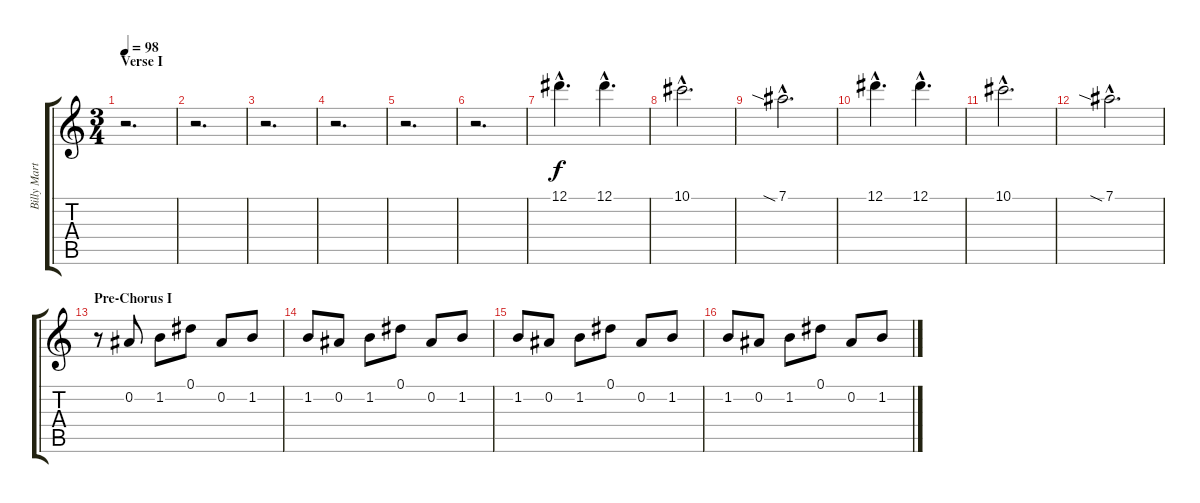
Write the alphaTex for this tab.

\track ("Billy Martin : Lead 2" "Billy Mart") {instrument electricguitarclean}
\staff {score tabs}
\tuning (Eb4 Bb3 Gb3 Db3 Ab2 Eb2) {hide}
\ts (3 4)
\section ("" "Verse I")
\tempo 98
\clef g2
\ks c
r.2{d dy f} |
r.2{d} |
r.2{d} |
r.2{d} |
r.2{d} |
r.2{d} |
12.1{hac}.4{d} 12.1{hac}.4{d} |
10.1{hac}.2{d} |
7.1{sia hac}.2{d} |
12.1{hac}.4{d} 12.1{hac}.4{d} |
10.1{hac}.2{d} |
7.1{sia hac}.2{d} |
\section ("" "Pre-Chorus I")
r.8{volume 6} 0.2.8 1.2.8 0.1.8 0.2.8 1.2.8 |
1.2.8 0.2.8 1.2.8 0.1.8 0.2.8 1.2.8 |
1.2.8 0.2.8 1.2.8 0.1.8 0.2.8 1.2.8 |
1.2.8 0.2.8 1.2.8 0.1.8 0.2.8 1.2.8
